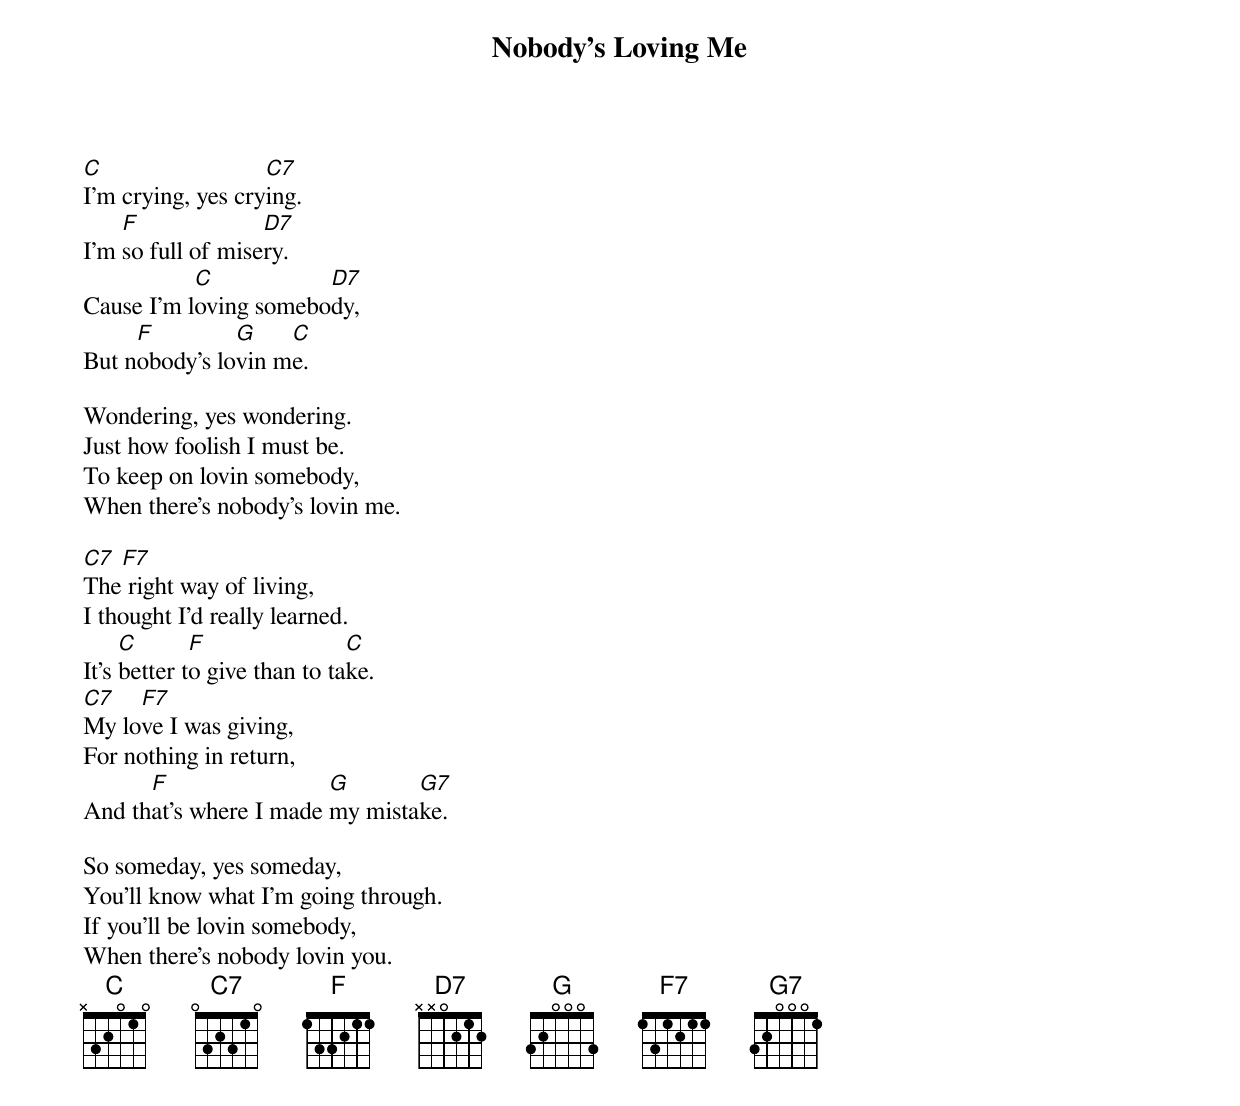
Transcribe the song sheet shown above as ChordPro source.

{title:Nobody's Loving Me}

[C]I’m crying, yes cry[C7]ing.
I’m [F]so full of mise[D7]ry.
Cause I’m l[C]oving somebo[D7]dy,
But n[F]obody’s lo[G]vin m[C]e.

Wondering, yes wondering.
Just how foolish I must be.
To keep on lovin somebody,
When there’s nobody’s lovin me.

[C7]The[F7] right way of living,
I thought I’d really learned.
It’s [C]better t[F]o give than to ta[C]ke.
[C7]My lo[F7]ve I was giving,
For nothing in return,
And th[F]at’s where I made [G]my mista[G7]ke.

So someday, yes someday,
You’ll know what I’m going through.
If you’ll be lovin somebody,
When there’s nobody lovin you.
